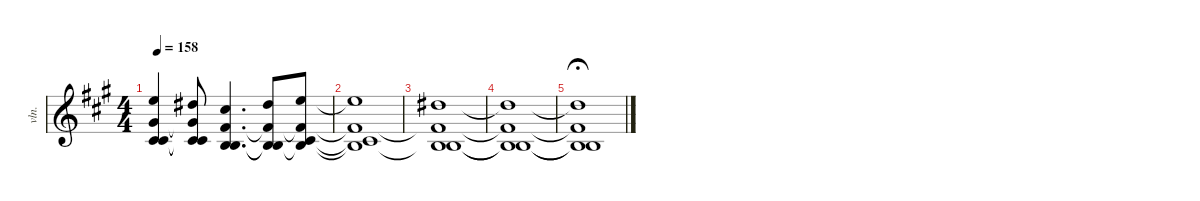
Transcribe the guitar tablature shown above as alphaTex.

\defaultSystemsLayout 4
\hideDynamics
\bracketExtendMode groupsimilarinstruments
\otherSystemsTrackNameOrientation horizontal
\track ("Keyboards" "vln.") {instrument synthstrings1}
\staff {score}
\tuning (E4 B3 G3 D3 A2 E2)
\ts (4 4)
\tempo 158
\clef g2
\ks f#minor
(17.2{acc forcenatural} 6.3{acc #} 18.4{t acc #} 16.5{t acc #}).4{dy f beam Up} (16.2{acc #} 6.3{t acc #} 18.4{t acc #} 16.5{t acc #}).8{beam Up} (14.2{acc #} 4.3{acc forcenatural} 16.4{acc #} 14.5{acc forcenatural}).4{d beam Up} (16.2{acc #} 4.3{t acc forcenatural} 16.4{t acc #} 14.5{t acc forcenatural}).8{beam Up} (17.2{acc forcenatural} 6.3{acc #} 16.4{t acc #} 14.5{t acc forcenatural}).8{beam Up} |
(17.2{t acc forcenatural} 6.3{t acc #} 16.4{t acc #} 14.5{t acc forcenatural}).1{beam Up} |
(16.2{acc #} 4.3{acc forcenatural} 16.4{t acc #} 14.5{t acc forcenatural}).1{beam Up} |
(16.2{t acc #} 4.3{t acc forcenatural} 16.4{t acc #} 14.5{t acc forcenatural}).1{beam Up} |
(16.2{t acc #} 4.3{t acc forcenatural} 16.4{t acc #} 14.5{t acc forcenatural}).1{fermata (medium 1) beam Up}
